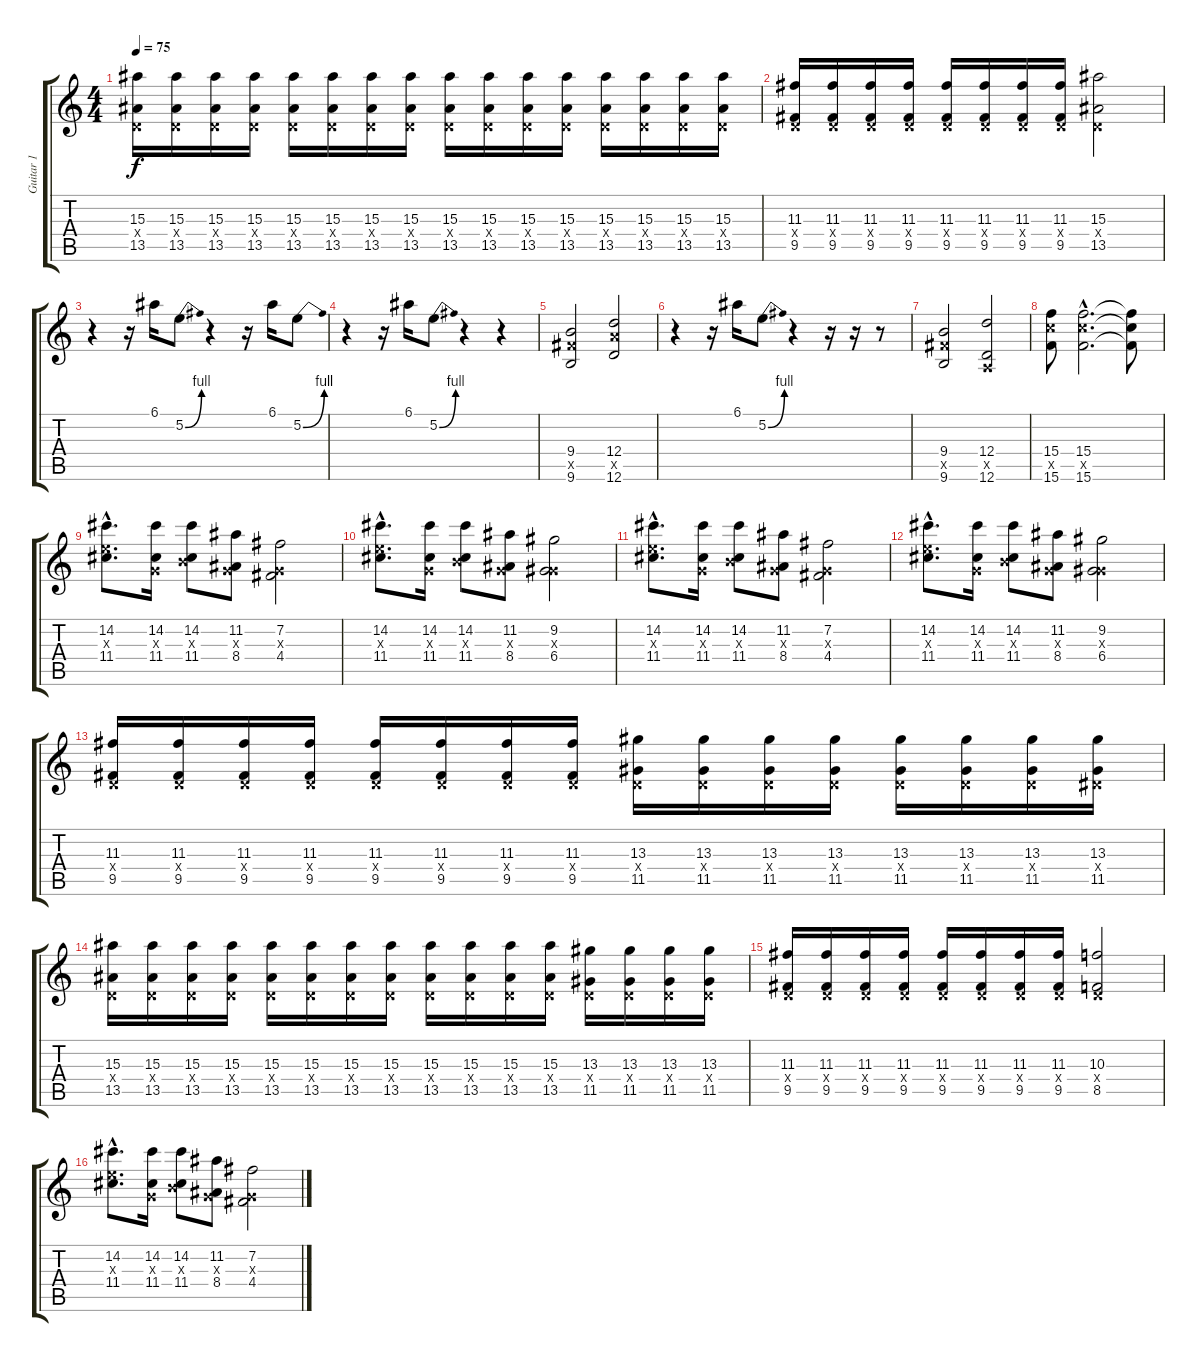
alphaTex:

\track ("Guitar 1" "Guitar 1") {instrument distortionguitar}
\staff {score tabs}
\tuning (E4 B3 G3 D3 A2 D2) {hide}
\ts (4 4)
\tempo 75
\clef g2
\ks c
(15.3 0.4{x} 13.5).16{dy f} (15.3 0.4{x} 13.5).16 (15.3 0.4{x} 13.5).16 (15.3 0.4{x} 13.5).16 (15.3 0.4{x} 13.5).16 (15.3 0.4{x} 13.5).16 (15.3 0.4{x} 13.5).16 (15.3 0.4{x} 13.5).16 (15.3 0.4{x} 13.5).16 (15.3 0.4{x} 13.5).16 (15.3 0.4{x} 13.5).16 (15.3 0.4{x} 13.5).16 (15.3 0.4{x} 13.5).16 (15.3 0.4{x} 13.5).16 (15.3 0.4{x} 13.5).16 (15.3 0.4{x} 13.5).16 |
(11.3 0.4{x} 9.5).16 (11.3 0.4{x} 9.5).16 (11.3 0.4{x} 9.5).16 (11.3 0.4{x} 9.5).16 (11.3 0.4{x} 9.5).16 (11.3 0.4{x} 9.5).16 (11.3 0.4{x} 9.5).16 (11.3 0.4{x} 9.5).16 (15.3 0.4{x} 13.5).2 |
r.4 r.16 6.1.16 5.2{be (bend 0 0 60 4)}.8 r.4 r.16 6.1.16 5.2{be (bend 0 0 60 4)}.8 |
r.4 r.16 6.1.16 5.2{be (bend 0 0 60 4)}.8 r.4 r.4 |
(9.4 9.5{x} 9.6).2 (12.4 12.5{x} 12.6).2 |
r.4 r.16 6.1.16 5.2{be (bend 0 0 60 4)}.8 r.4 r.16 r.16 r.8 |
(9.4 9.5{x} 9.6).2 (12.4 0.5{x} 12.6).2 |
(15.4 15.5{x} 15.6).8 (15.4{hac} 15.5{hac x} 15.6{hac}).2{d} (15.4{t} 15.5{t} 15.6{t}).8 |
(14.2{hac} 9.3{hac x} 11.4{hac}).8{d} (14.2 0.3{x} 11.4).16 (14.2 4.3{x} 11.4).8 (11.2 0.3{x} 8.4).8 (7.2 0.3{x} 4.4).2 |
(14.2{hac} 9.3{hac x} 11.4{hac}).8{d} (14.2 0.3{x} 11.4).16 (14.2 4.3{x} 11.4).8 (11.2 0.3{x} 8.4).8 (9.2 0.3{x} 6.4).2 |
(14.2{hac} 9.3{hac x} 11.4{hac}).8{d} (14.2 0.3{x} 11.4).16 (14.2 4.3{x} 11.4).8 (11.2 0.3{x} 8.4).8 (7.2 0.3{x} 4.4).2 |
(14.2{hac} 9.3{hac x} 11.4{hac}).8{d} (14.2 0.3{x} 11.4).16 (14.2 4.3{x} 11.4).8 (11.2 0.3{x} 8.4).8 (9.2 0.3{x} 6.4).2 |
(11.3 0.4{x} 9.5).16 (11.3 0.4{x} 9.5).16 (11.3 0.4{x} 9.5).16 (11.3 0.4{x} 9.5).16 (11.3 0.4{x} 9.5).16 (11.3 0.4{x} 9.5).16 (11.3 0.4{x} 9.5).16 (11.3 0.4{x} 9.5).16 (13.3 0.4{x} 11.5).16 (13.3 0.4{x} 11.5).16 (13.3 0.4{x} 11.5).16 (13.3 0.4{x} 11.5).16 (13.3 0.4{x} 11.5).16 (13.3 0.4{x} 11.5).16 (13.3 0.4{x} 11.5).16 (13.3 1.4{x} 11.5).16 |
(15.3 0.4{x} 13.5).16 (15.3 0.4{x} 13.5).16 (15.3 0.4{x} 13.5).16 (15.3 0.4{x} 13.5).16 (15.3 0.4{x} 13.5).16 (15.3 0.4{x} 13.5).16 (15.3 0.4{x} 13.5).16 (15.3 0.4{x} 13.5).16 (15.3 0.4{x} 13.5).16 (15.3 0.4{x} 13.5).16 (15.3 0.4{x} 13.5).16 (15.3 0.4{x} 13.5).16 (13.3 0.4{x} 11.5).16 (13.3 0.4{x} 11.5).16 (13.3 0.4{x} 11.5).16 (13.3 0.4{x} 11.5).16 |
(11.3 0.4{x} 9.5).16 (11.3 0.4{x} 9.5).16 (11.3 0.4{x} 9.5).16 (11.3 0.4{x} 9.5).16 (11.3 0.4{x} 9.5).16 (11.3 0.4{x} 9.5).16 (11.3 0.4{x} 9.5).16 (11.3 0.4{x} 9.5).16 (10.3 0.4{x} 8.5).2 |
(14.2{hac} 9.3{hac x} 11.4{hac}).8{d} (14.2 0.3{x} 11.4).16 (14.2 4.3{x} 11.4).8 (11.2 0.3{x} 8.4).8 (7.2 0.3{x} 4.4).2
